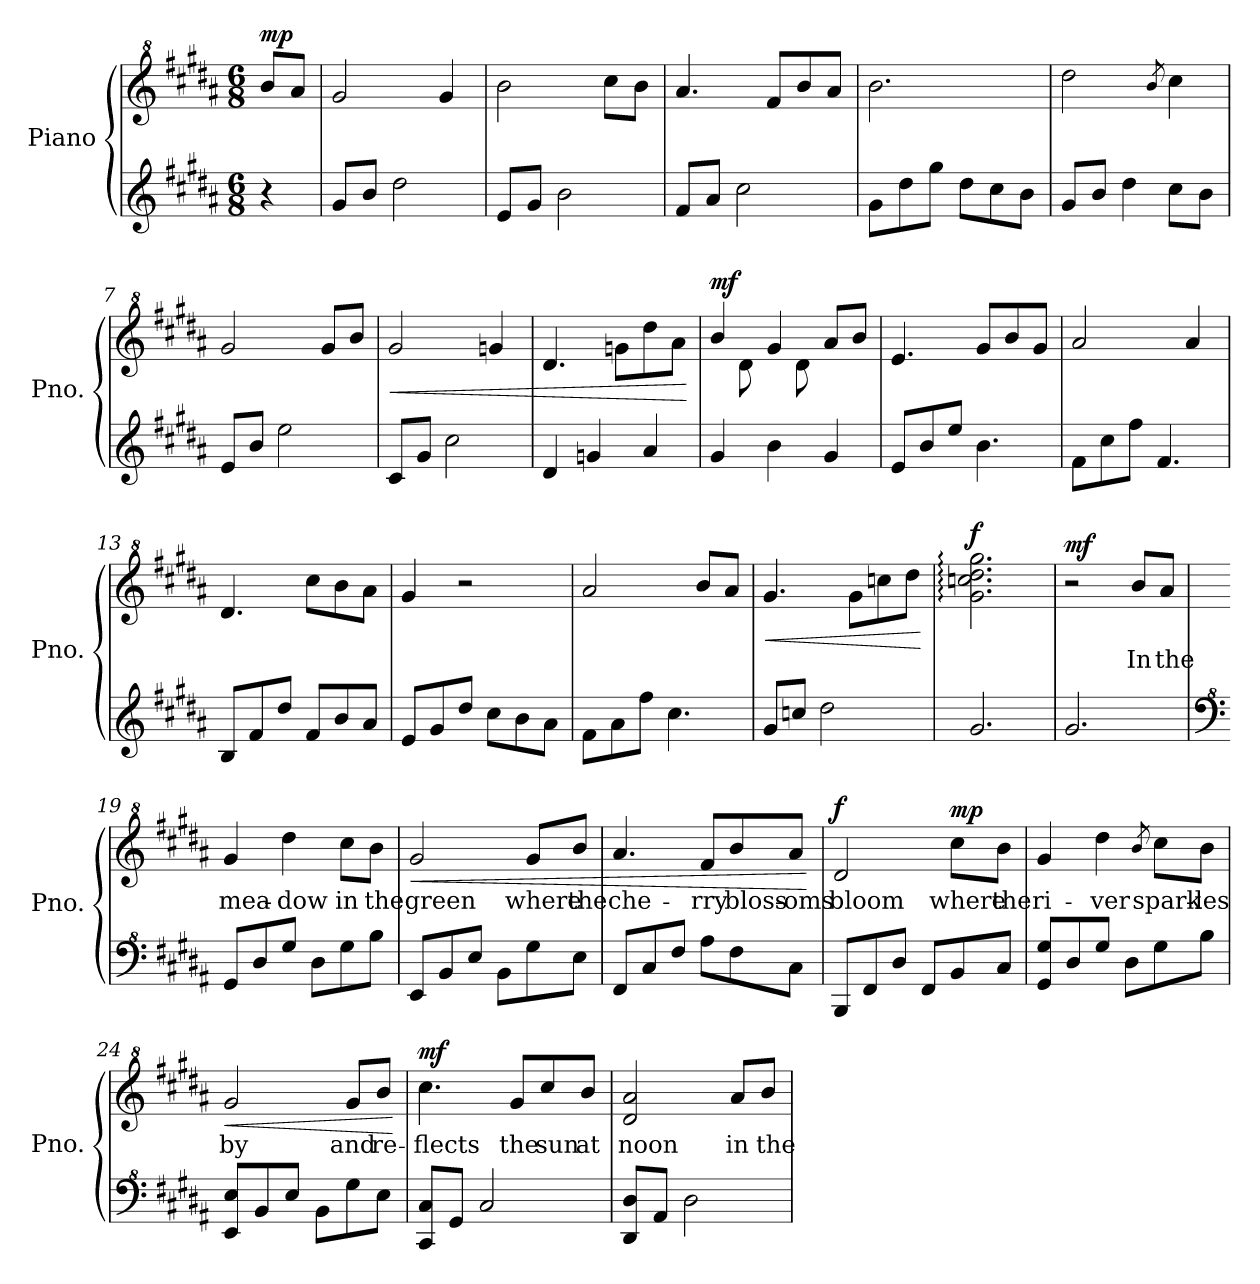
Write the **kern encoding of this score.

**kern	**kern	**text	**dynam
*part1	*part1	*part1	*part1
*staff2	*staff1	*staff1	*staff1/2
*I"Piano	*	*	*
*I'Pno.	*	*	*
*clefG2	*clefG^2	*	*
*k[f#c#g#d#a#]	*k[f#c#g#d#a#]	*	*
*M6/8	*M6/8	*	*
*MM80	*MM80	*	*
=1	=1	=1	=1
!	!	!	!LO:DY:b
4r	8bb/L	.	mp
.	8aa#/J	.	.
=2	=2	=2	=2
8g#/L	2gg#/	.	.
8b/J	.	.	.
2dd#\	.	.	.
.	4gg#/	.	.
=3	=3	=3	=3
8e/L	2bb\	.	.
8g#/J	.	.	.
2b\	.	.	.
.	8ccc#\L	.	.
.	8bb\J	.	.
=4	=4	=4	=4
8f#/L	4.aa#/	.	.
8a#/J	.	.	.
2cc#\	.	.	.
.	8ff#/L	.	.
.	8bb/	.	.
.	8aa#/J	.	.
=5	=5	=5	=5
8g#\L	2.bb\	.	.
8dd#\	.	.	.
8gg#\J	.	.	.
8dd#\L	.	.	.
8cc#\	.	.	.
8b\J	.	.	.
=6	=6	=6	=6
8g#/L	2ddd#\	.	.
8b/J	.	.	.
4dd#\	.	.	.
.	8qbb/	.	.
8cc#\L	4ccc#\	.	.
8b\J	.	.	.
=7	=7	=7	=7
8e/L	2gg#/	.	.
8b/J	.	.	.
2ee\	.	.	.
.	8gg#/L	.	.
.	8bb/J	.	.
=8	=8	=8	=8
!	!	!	!LO:HP:b
8c#/L	2gg#/	.	<
8g#/J	.	.	.
2cc#\	.	.	.
.	4ggn/	.	.
!!LO:LB:g=z
=9	=9	=9	=9
4d#/	4.dd#/	.	.
4gn/	.	.	.
.	8ggn\L	.	.
4a#/	8ddd#\	.	.
.	8aa#\J	.	.
.	.	.	[
=10	=10	=10	=10
*	*^	*	*
!	!	!	!	!LO:DY:b
4g#/	4bb/	8ryy	.	mf
.	.	8dd#\	.	.
4b\	4gg#/	8ryy	.	.
.	.	8dd#\	.	.
4g#/	8aa#/L	4ryy	.	.
.	8bb/J	.	.	.
*	*v	*v	*	*
=11	=11	=11	=11
8e/L	4.ee/	.	.
8b/	.	.	.
8ee/J	.	.	.
4.b\	8gg#/L	.	.
.	8bb/	.	.
.	8gg#/J	.	.
=12	=12	=12	=12
8f#\L	2aa#/	.	.
8cc#\	.	.	.
8ff#\J	.	.	.
4.f#/	.	.	.
.	4aa#/	.	.
=13	=13	=13	=13
8B/L	4.dd#/	.	.
8f#/	.	.	.
8dd#/J	.	.	.
8f#/L	8ccc#\L	.	.
8b/	8bb\	.	.
8a#/J	8aa#\J	.	.
=14	=14	=14	=14
8e/L	4gg#/	.	.
8g#/	.	.	.
8dd#/J	2r	.	.
8cc#\L	.	.	.
8b\	.	.	.
8a#\J	.	.	.
=15	=15	=15	=15
8f#\L	2aa#/	.	.
8a#\	.	.	.
8ff#\J	.	.	.
4.cc#\	.	.	.
.	8bb/L	.	.
.	8aa#/J	.	.
!!LO:LB:g=z
=16	=16	=16	=16
*	*MM70	*	*
!	!	!	!LO:HP:b
8g#/L	4.gg#/	.	<
8ccn/J	.	.	.
2dd#\	.	.	.
.	8gg#\L	.	.
.	8cccn\	.	.
.	8ddd#\J	.	.
.	.	.	[
=17	=17	=17	=17
!	!	!	!LO:DY:b
2.g#/	2.gg#\: 2.cccn\: 2.ddd#\: 2.ggg#\:	.	f
=18	=18	=18	=18
!	!	!	!LO:DY:b
2.g#/	2r	.	mf
!	!	!LO:LY:b	!
.	8bb/L	In	.
!	!	!LO:LY:b	!
.	8aa#/J	the	.
=19	=19	=19	=19
*clefF^4	*	*	*
!	!	!LO:LY:b	!
8G#/L	4gg#/	mea-	.
8d#/	.	.	.
!	!	!LO:LY:b	!
8g#/J	4ddd#\	-dow	.
8d#\L	.	.	.
!	!	!LO:LY:b	!
8g#\	8ccc#\L	in	.
!	!	!LO:LY:b	!
8b\J	8bb\J	the	.
=20	=20	=20	=20
!	!	!LO:LY:b	!LO:HP:b
8E/L	2gg#/	green	<
8B/	.	.	.
8e/J	.	.	.
8B\L	.	.	.
!	!	!LO:LY:b	!
8g#\	8gg#/L	where	.
!	!	!LO:LY:b	!
8e\J	8bb/J	the	.
=21	=21	=21	=21
!	!	!LO:LY:b	!
8F#/L	4.aa#/	che-	.
8c#/	.	.	.
8f#/J	.	.	.
!	!	!LO:LY:b	!
8a#\L	8ff#/L	-rry	.
!	!	!LO:LY:b	!
8f#\	8bb/	bloss-	.
!	!	!LO:LY:b	!
8c#\J	8aa#/J	-oms	.
.	.	.	[
!!LO:LB:g=z
=22	=22	=22	=22
!	!	!LO:LY:b	!LO:DY:a
8BB/L	2dd#/	bloom	f
8F#/	.	.	.
8d#/J	.	.	.
8F#/L	.	.	.
!	!	!LO:LY:b	!LO:DY:a
8B/	8ccc#\L	where	mp
!	!	!LO:LY:b	!
8c#/J	8bb\J	the	.
=23	=23	=23	=23
!	!	!LO:LY:b	!
8G#/ 8g#/L	4gg#/	ri-	.
8d#/	.	.	.
!	!	!LO:LY:b	!
8g#/J	4ddd#\	-ver	.
8d#\L	.	.	.
.	8qbb/	.	.
!	!	!LO:LY:b	!
8g#\	8ccc#\L	spark-	.
!	!	!LO:LY:b	!
8b\J	8bb\J	-les	.
=24	=24	=24	=24
!	!	!LO:LY:b	!LO:HP:b
8E/ 8e/L	2gg#/	by	<
8B/	.	.	.
8e/J	.	.	.
8B\L	.	.	.
!	!	!LO:LY:b	!
8g#\	8gg#/L	and	.
!	!	!LO:LY:b	!
8e\J	8bb/J	re-	.
.	.	.	[
=25	=25	=25	=25
!	!	!LO:LY:b	!LO:DY:a
8C#/ 8c#/L	4.ccc#\	-flects	mf
8G#/J	.	.	.
2c#/	.	.	.
!	!	!LO:LY:b	!
.	8gg#/L	the	.
!	!	!LO:LY:b	!
.	8ccc#/	sun	.
!	!	!LO:LY:b	!
.	8bb/J	at	.
=26	=26	=26	=26
!	!	!LO:LY:b	!
8D#/ 8d#/L	2dd#/ 2aa#/	noon	.
8A#/J	.	.	.
2d#\	.	.	.
!	!	!LO:LY:b	!
.	8aa#/L	in	.
!	!	!LO:LY:b	!
.	8bb/J	the	.
=	=	=	=
*-	*-	*-	*-
